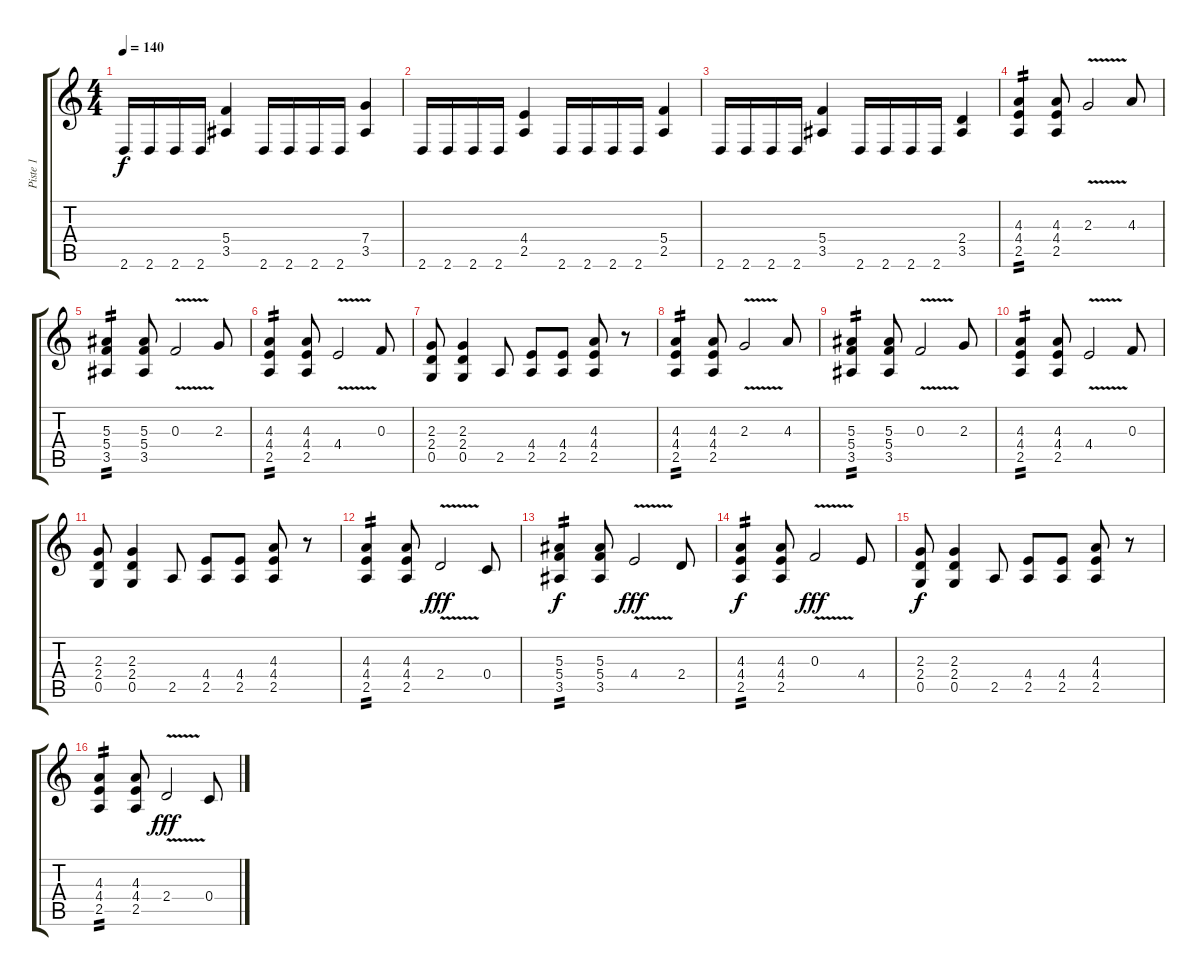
\track ("Piste 1" "Piste 1") {instrument distortionguitar}
\staff {score tabs}
\tuning (D4 A3 F3 C3 G2 C2) {hide}
\ts (4 4)
\tempo 140
\clef g2
\ks c
2.6.16{dy f} 2.6.16 2.6.16 2.6.16 (5.4 3.5).4 2.6.16 2.6.16 2.6.16 2.6.16 (7.4 3.5).4 |
2.6.16 2.6.16 2.6.16 2.6.16 (4.4 2.5).4 2.6.16 2.6.16 2.6.16 2.6.16 (5.4 2.5).4 |
2.6.16 2.6.16 2.6.16 2.6.16 (5.4 3.5).4 2.6.16 2.6.16 2.6.16 2.6.16 (2.4 3.5).4 |
(4.3 4.4 2.5).4{tp 2} (4.3 4.4 2.5).8 2.3{v}.2 4.3.8 |
(5.3 5.4 3.5).4{tp 2} (5.3 5.4 3.5).8 0.3{v}.2 2.3.8 |
(4.3 4.4 2.5).4{tp 2} (4.3 4.4 2.5).8 4.4{v}.2 0.3.8 |
(2.3 2.4 0.5).8 (2.3 2.4 0.5).4 2.5.8 (4.4 2.5).8 (4.4 2.5).8 (4.3 4.4 2.5).8 r.8 |
(4.3 4.4 2.5).4{tp 2} (4.3 4.4 2.5).8 2.3{v}.2 4.3.8 |
(5.3 5.4 3.5).4{tp 2} (5.3 5.4 3.5).8 0.3{v}.2 2.3.8 |
(4.3 4.4 2.5).4{tp 2} (4.3 4.4 2.5).8 4.4{v}.2 0.3.8 |
(2.3 2.4 0.5).8 (2.3 2.4 0.5).4 2.5.8 (4.4 2.5).8 (4.4 2.5).8 (4.3 4.4 2.5).8 r.8 |
(4.3 4.4 2.5).4{tp 2} (4.3 4.4 2.5).8 2.4{v}.2{dy fff} 0.4.8 |
(5.3 5.4 3.5).4{tp 2 dy f} (5.3 5.4 3.5).8 4.4{v}.2{dy fff} 2.4.8 |
(4.3 4.4 2.5).4{tp 2 dy f} (4.3 4.4 2.5).8 0.3{v}.2{dy fff} 4.4.8 |
(2.3 2.4 0.5).8{dy f} (2.3 2.4 0.5).4 2.5.8 (4.4 2.5).8 (4.4 2.5).8 (4.3 4.4 2.5).8 r.8 |
(4.3 4.4 2.5).4{tp 2} (4.3 4.4 2.5).8 2.4{v}.2{dy fff} 0.4.8
